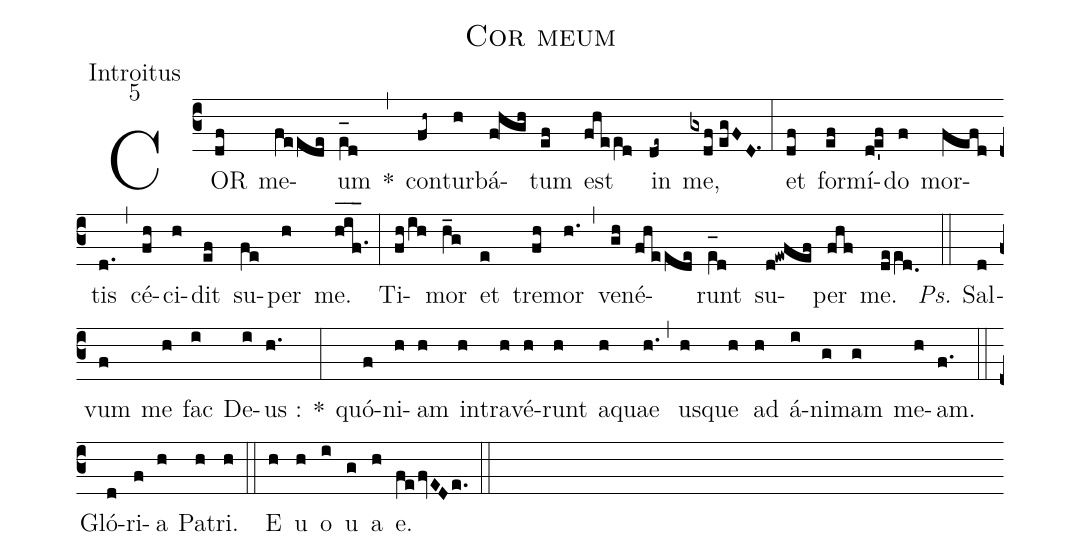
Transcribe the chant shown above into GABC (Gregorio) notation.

name:Cor meum;
office-part:Introitus;
mode:5;
%%
(c3) COR(df) me(feede)um(e_[oh:h][ll:1]d) *(,) con(fh~)tur(h)bá(f!hgh)tum(ef) est(fhee[ll:1]d) in(de~) me,(gxdf//egFD.1) (:) et(df) for(ef)mí(de'f)do(f) mor(fefd)tis(d.) (,) cé(fh)ci(h)dit(ef) su(fe)per(h) me.(h_[oh:h]i_[oh:h]f.1_[oh:h]) (:) Ti(fh/ih)mor(h_g) et(e) tre(fh)mor(h.) (,) ve(gh)né(fheede)runt(e_[oh:h][ll:1]d) su(d!ewfef)per(fhf) me.(dee[ll:1]d.0) (::) <i>Ps.</i> Sal(d)vum(f) me(h) fac(i) De(i)us :(h.) *(:) quó(f)ni(h)am(h) in(h)tra(h)vé(h)runt(h) a(h)quae(h.) (,) us(h)que(h) ad(h) á(i)ni(g)mam(g) me(h)am.(f.) (::) Gló(d)ri(f)a(h) Pa(h)tri.(h) (::) <eu>E(h) u(h) o(i) u(g) a(h) e.</eu>(fefvEDe.) (::)
